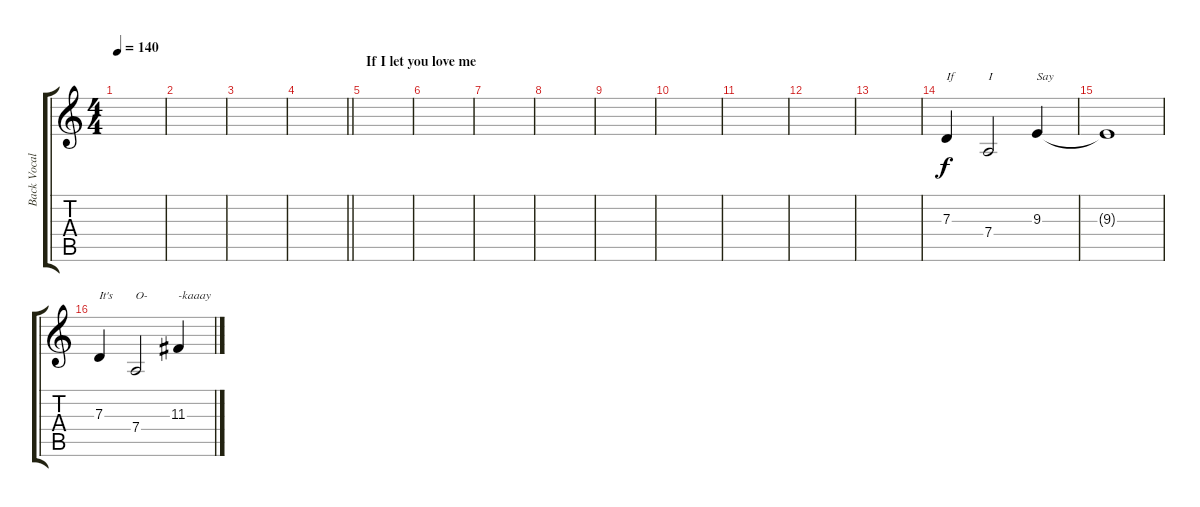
\track ("Back Vocal" "Back Vocal") {instrument oboe}
\staff {score tabs}
\tuning (E4 B3 G3 D3 A2 E2) {hide}
\ts (4 4)
\tempo 140
\clef g2
\ks c
|
|
|
\barLineRight lightlight
|
\section ("" "If I let you love me")
|
|
|
|
|
|
|
|
|
7.3.4{txt "If"} 7.4.2{txt "I"} 9.3.4{txt "Say"} |
9.3{t}.1 |
7.3.4{txt "It's"} 7.4.2{txt "O-"} 11.3.4{txt "-kaaay"}
